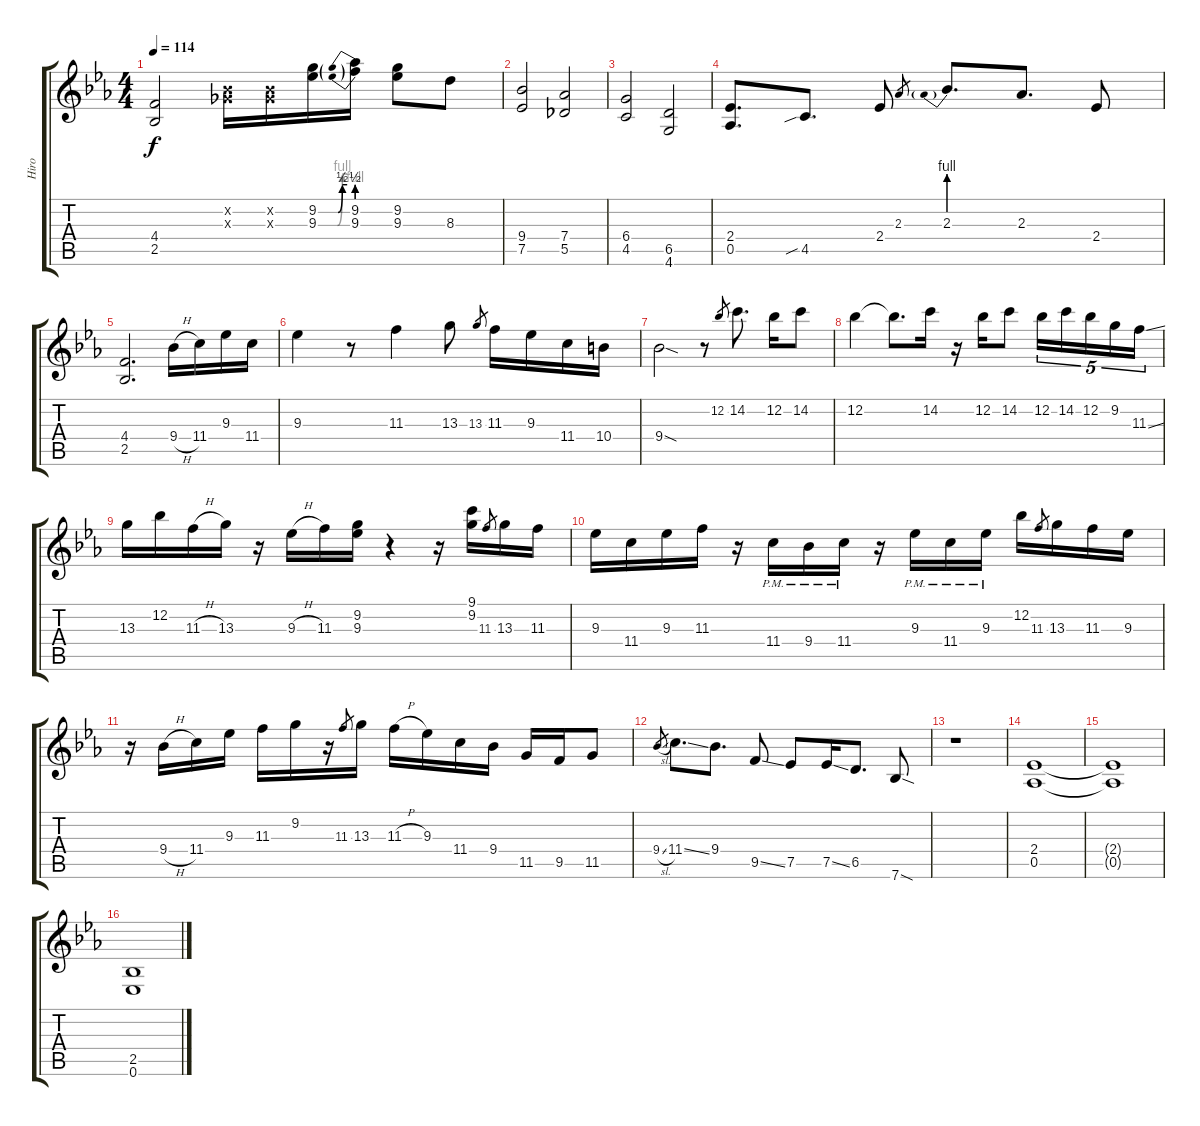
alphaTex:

\track ("Hiro" "Hiro") {instrument distortionguitar}
\staff {score tabs}
\tuning (Eb4 Bb3 Gb3 Db3 Ab2 Eb2) {hide}
\ts (4 4)
\tempo 114
\clef g2
\ks eb
(4.4 2.5).2{dy f} (0.2{x} 0.3{x}).16 (0.2{x} 0.3{x}).16 (9.2{be (custom 0 0 41 0 50 2 60 2)} 9.3{be (custom 0 0 40 0 50 4 60 4)}).16 (9.2{be (prebend 0 2 60 2)} 9.3{be (prebend 0 4 60 4)}).16 (9.2 9.3).8 8.3.8 |
(9.4 7.5).2 (7.4 5.5).2 |
(6.4 4.5).2 (6.5 4.6).2 |
(2.4 0.5).8{d} 4.5{sib}.8{d} 2.4.8 2.3.8{gr} 2.3{be (prebend 0 4 60 4)}.8{d} 2.3.8{d} 2.4.8 |
(4.4 2.5).2{d} 9.4{h}.16 11.4.16 9.3.16 11.4.16 |
9.3.4 r.8 11.3.4 13.3.8 13.3.8{gr} 11.3.16 9.3.16 11.4.16 10.4.16 |
9.4{sod}.2 r.8 12.2.8{gr} 14.2.8{d} 12.2.16 14.2.8 |
12.2.4 12.2{t}.8{d} 14.2.16 r.16 12.2.16 14.2.8 12.2.16{tu (5 4)} 14.2.16{tu (5 4)} 12.2.16{tu (5 4)} 9.2.16{tu (5 4)} 11.3{ss}.16{tu (5 4)} |
13.3.16 12.2.16 11.3{h}.16 13.3.16 r.16 9.3{h}.16 11.3.16 (9.2 9.3).16 r.4 r.16 (9.1 9.2).16 11.3.8{gr} 13.3.16 11.3.16 |
9.3.16 11.4.16 9.3.16 11.3.16 r.16 11.4{pm}.16 9.4{pm}.16 11.4{pm}.16 r.16 9.3{pm}.16 11.4{pm}.16 9.3{pm}.16 12.2.16 11.3.8{gr} 13.3.16 11.3.16 9.3.16 |
r.16 9.4{h}.16 11.4.16 9.3.16 11.3.16 9.2.16 r.16 11.3.8{gr} 13.3.16 11.3{h}.16 9.3.16 11.4.16 9.4.16 11.5.16 9.5.16 11.5.8 |
9.4{sl}.8{gr} 11.4{ss}.8{d} 9.4.8{d} 9.5{ss}.8 7.5.8 7.5{ss}.16 6.5.8{d} 7.6{sod}.8 |
r.1 |
(2.4 0.5).1 |
(2.4{t} 0.5{t}).1 |
(2.5 0.6).1
